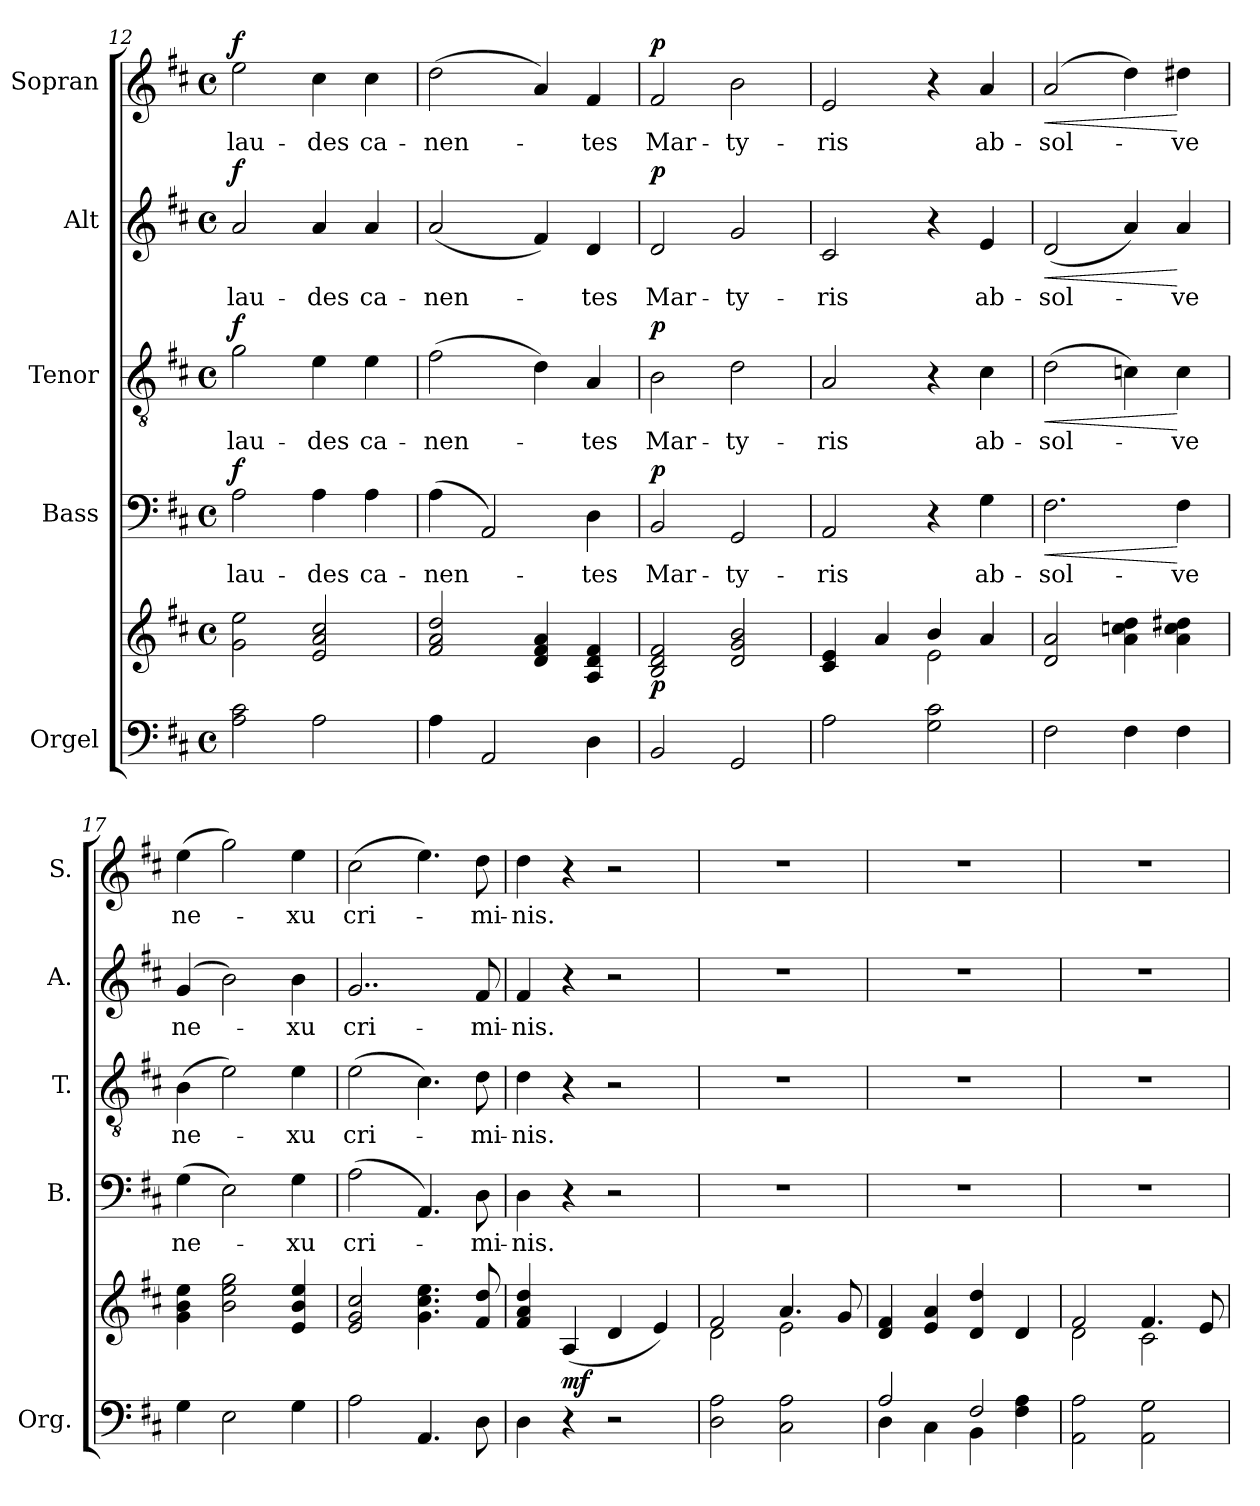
**kern	**kern	**dynam	**kern	**text	**dynam	**kern	**text	**dynam	**kern	**text	**dynam	**kern	**text	**dynam
*part5	*part5	*part5	*part4	*part4	*part4	*part3	*part3	*part3	*part2	*part2	*part2	*part1	*part1	*part1
*staff6	*staff5	*staff5/6	*staff4	*staff4	*staff4	*staff3	*staff3	*staff3	*staff2	*staff2	*staff2	*staff1	*staff1	*staff1
*I"Orgel	*	*	*I"Bass	*	*	*I"Tenor	*	*	*I"Alt	*	*	*I"Sopran	*	*
*I'Org.	*	*	*I'B.	*	*	*I'T.	*	*	*I'A.	*	*	*I'S.	*	*
!!LO:LB:g=z
*clefF4	*clefG2	*	*clefF4	*	*	*clefGv2	*	*	*clefG2	*	*	*clefG2	*	*
*k[f#c#]	*k[f#c#]	*	*k[f#c#]	*	*	*k[f#c#]	*	*	*k[f#c#]	*	*	*k[f#c#]	*	*
*D:	*D:	*	*D:	*	*	*D:	*	*	*D:	*	*	*D:	*	*
*M4/4	*M4/4	*	*M4/4	*	*	*M4/4	*	*	*M4/4	*	*	*M4/4	*	*
*met(c)	*met(c)	*	*met(c)	*	*	*met(c)	*	*	*met(c)	*	*	*met(c)	*	*
=12	=12	=12	=12	=12	=12	=12	=12	=12	=12	=12	=12	=12	=12	=12
!	!	!	!	!LO:LY:b	!LO:DY:a	!	!LO:LY:b	!LO:DY:a	!	!LO:LY:b	!LO:DY:a	!	!LO:LY:b	!LO:DY:a
2A\ 2c#\	2g\ 2ee\	.	2A\	lau-	f	2g\	lau-	f	2a/	lau-	f	2ee\	lau-	f
!	!	!	!	!LO:LY:b	!	!	!LO:LY:b	!	!	!LO:LY:b	!	!	!LO:LY:b	!
2A\	2e/ 2a/ 2cc#/	.	4A\	-des	.	4e\	-des	.	4a/	-des	.	4cc#\	-des	.
!	!	!	!	!LO:LY:b	!	!	!LO:LY:b	!	!	!LO:LY:b	!	!	!LO:LY:b	!
.	.	.	4A\	ca-	.	4e\	ca-	.	4a/	ca-	.	4cc#\	ca-	.
=13	=13	=13	=13	=13	=13	=13	=13	=13	=13	=13	=13	=13	=13	=13
!	!	!	!	!LO:LY:b	!	!	!LO:LY:b	!	!	!LO:LY:b	!	!	!LO:LY:b	!
4A\	2f#/ 2a/ 2dd/	.	(>4A\	-nen-	.	(>2f#\	-nen-	.	(<2a/	-nen-	.	(>2dd\	-nen-	.
2AA/	.	.	2AA/)	.	.	.	.	.	.	.	.	.	.	.
.	4d/ 4f#/ 4a/	.	.	.	.	4d\)	.	.	4f#/)	.	.	4a/)	.	.
!	!	!	!	!LO:LY:b	!	!	!LO:LY:b	!	!	!LO:LY:b	!	!	!LO:LY:b	!
4D\	4A/ 4d/ 4f#/	.	4D\	-tes	.	4A/	-tes	.	4d/	-tes	.	4f#/	-tes	.
=14	=14	=14	=14	=14	=14	=14	=14	=14	=14	=14	=14	=14	=14	=14
!	!	!LO:DY:b	!	!LO:LY:b	!LO:DY:a	!	!LO:LY:b	!LO:DY:a	!	!LO:LY:b	!LO:DY:a	!	!LO:LY:b	!LO:DY:a
2BB/	2B/ 2d/ 2f#/	p	2BB/	Mar-	p	2B\	Mar-	p	2d/	Mar-	p	2f#/	Mar-	p
!	!	!	!	!LO:LY:b	!	!	!LO:LY:b	!	!	!LO:LY:b	!	!	!LO:LY:b	!
2GG/	2d/ 2g/ 2b/	.	2GG/	-ty-	.	2d\	-ty-	.	2g/	-ty-	.	2b\	-ty-	.
=15	=15	=15	=15	=15	=15	=15	=15	=15	=15	=15	=15	=15	=15	=15
*	*^	*	*	*	*	*	*	*	*	*	*	*	*	*
!	!	!	!	!	!LO:LY:b	!	!	!LO:LY:b	!	!	!LO:LY:b	!	!	!LO:LY:b	!
2A\	4c#/ 4e/	2ryy	.	2AA/	-ris	.	2A/	-ris	.	2c#/	-ris	.	2e/	-ris	.
.	4a/	.	.	.	.	.	.	.	.	.	.	.	.	.	.
2G\ 2c#\	4b/	2e\	.	4r	.	.	4r	.	.	4r	.	.	4r	.	.
!	!	!	!	!	!LO:LY:b	!	!	!LO:LY:b	!	!	!LO:LY:b	!	!	!LO:LY:b	!
.	4a/	.	.	4G\	ab-	.	4c#\	ab-	.	4e/	ab-	.	4a/	ab-	.
*	*v	*v	*	*	*	*	*	*	*	*	*	*	*	*	*
=16	=16	=16	=16	=16	=16	=16	=16	=16	=16	=16	=16	=16	=16	=16
!	!	!	!	!LO:LY:b	!LO:HP:b	!	!LO:LY:b	!LO:HP:b	!	!LO:LY:b	!LO:HP:b	!	!LO:LY:b	!LO:HP:b
2F#\	2d/ 2a/	.	2.F#\	-sol-	<	(>2d\	-sol-	<	(<2d/	-sol-	<	(2a/	-sol-	<
4F#\	4a\ 4ccn\ 4dd\	.	.	.	.	4cn\)	.	.	4a/)	.	.	4dd\)	.	.
!	!	!	!	!LO:LY:b	!	!	!LO:LY:b	!	!	!LO:LY:b	!	!	!LO:LY:b	!
4F#\	4a\ 4cc\ 4dd#X\	.	4F#\	-ve	[	4c\	-ve	[	4a/	-ve	[	4dd#X\	-ve	[
=17	=17	=17	=17	=17	=17	=17	=17	=17	=17	=17	=17	=17	=17	=17
!	!	!	!	!LO:LY:b	!	!	!LO:LY:b	!	!	!LO:LY:b	!	!	!LO:LY:b	!
4G\	4g\ 4b\ 4ee\	.	(>4G\	ne-	.	(>4B\	ne-	.	(4g/	ne-	.	(>4ee\	ne-	.
2E\	2b\ 2ee\ 2gg\	.	2E\)	.	.	2e\)	.	.	2b\)	.	.	2gg\)	.	.
!	!	!	!	!LO:LY:b	!	!	!LO:LY:b	!	!	!LO:LY:b	!	!	!LO:LY:b	!
4G\	4e/ 4b/ 4ee/	.	4G\	-xu	.	4e\	-xu	.	4b\	-xu	.	4ee\	-xu	.
!!LO:PB:g=z
=18	=18	=18	=18	=18	=18	=18	=18	=18	=18	=18	=18	=18	=18	=18
!	!	!	!	!LO:LY:b	!	!	!LO:LY:b	!	!	!LO:LY:b	!	!	!LO:LY:b	!
2A\	2e/ 2g/ 2cc#/	.	(>2A\	cri-	.	(>2e\	cri-	.	2..g/	cri-	.	(>2cc#\	cri-	.
4.AA/	4.g\ 4.cc#\ 4.ee\	.	4.AA/)	.	.	4.c#\)	.	.	.	.	.	4.ee\)	.	.
!	!	!	!	!LO:LY:b	!	!	!LO:LY:b	!	!	!LO:LY:b	!	!	!LO:LY:b	!
8D\	8f#/ 8dd/	.	8D\	-mi-	.	8d\	-mi-	.	8f#/	-mi-	.	8dd\	-mi-	.
=19	=19	=19	=19	=19	=19	=19	=19	=19	=19	=19	=19	=19	=19	=19
!	!	!	!	!LO:LY:b	!	!	!LO:LY:b	!	!	!LO:LY:b	!	!	!LO:LY:b	!
4D\	4f#/ 4a/ 4dd/	.	4D\	-nis.	.	4d\	-nis.	.	4f#/	-nis.	.	4dd\	-nis.	.
!	!	!LO:DY:b	!	!	!	!	!	!	!	!	!	!	!	!
4r	(<4A/	mf	4r	.	.	4r	.	.	4r	.	.	4r	.	.
2r	4d/	.	2r	.	.	2r	.	.	2r	.	.	2r	.	.
.	4e/)	.	.	.	.	.	.	.	.	.	.	.	.	.
=20	=20	=20	=20	=20	=20	=20	=20	=20	=20	=20	=20	=20	=20	=20
*	*^	*	*	*	*	*	*	*	*	*	*	*	*	*
2D\ 2A\	2f#/	2d\	.	1r	.	.	1r	.	.	1r	.	.	1r	.	.
2C#\ 2A\	4.a/	2e\	.	.	.	.	.	.	.	.	.	.	.	.	.
.	8g/	.	.	.	.	.	.	.	.	.	.	.	.	.	.
*	*v	*v	*	*	*	*	*	*	*	*	*	*	*	*	*
=21	=21	=21	=21	=21	=21	=21	=21	=21	=21	=21	=21	=21	=21	=21
*^	*	*	*	*	*	*	*	*	*	*	*	*	*	*
2A/	4D\	4d/ 4f#/	.	1r	.	.	1r	.	.	1r	.	.	1r	.	.
.	4C#\	4e/ 4a/	.	.	.	.	.	.	.	.	.	.	.	.	.
2F#/	4BB\	4d/ 4dd/	.	.	.	.	.	.	.	.	.	.	.	.	.
.	4F#\ 4A\	4d/	.	.	.	.	.	.	.	.	.	.	.	.	.
*v	*v	*	*	*	*	*	*	*	*	*	*	*	*	*	*
=22	=22	=22	=22	=22	=22	=22	=22	=22	=22	=22	=22	=22	=22	=22
*	*^	*	*	*	*	*	*	*	*	*	*	*	*	*
2AA\ 2A\	2f#/	2d\	.	1r	.	.	1r	.	.	1r	.	.	1r	.	.
2AA\ 2G\	4.f#/	2c#\	.	.	.	.	.	.	.	.	.	.	.	.	.
.	8e/	.	.	.	.	.	.	.	.	.	.	.	.	.	.
*	*v	*v	*	*	*	*	*	*	*	*	*	*	*	*	*
=	=	=	=	=	=	=	=	=	=	=	=	=	=	=
*-	*-	*-	*-	*-	*-	*-	*-	*-	*-	*-	*-	*-	*-	*-
